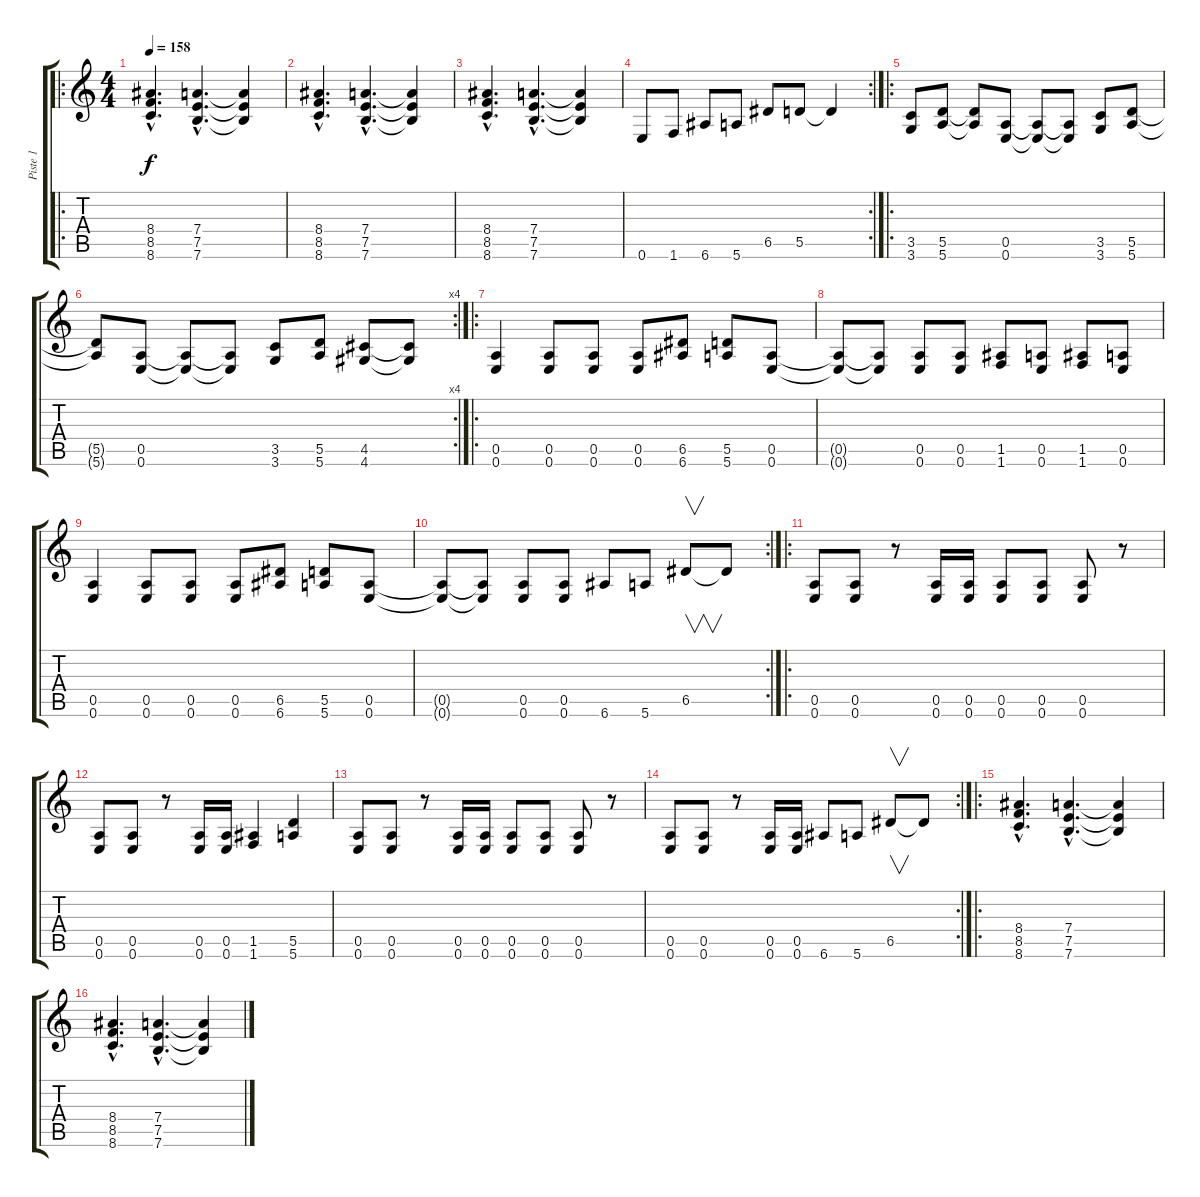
\track ("Piste 1" "Piste 1") {instrument distortionguitar}
\staff {score tabs}
\tuning (E4 B3 G3 D3 A2 E2) {hide}
\ro
\ts (4 4)
\tempo 158
\clef g2
\ks c
(8.4{hac} 8.5{hac} 8.6{hac}).4{d dy f} (7.4{hac} 7.5{hac} 7.6{hac}).4{d} (7.4{t} 7.5{t} 7.6{t}).4 |
(8.4{hac} 8.5{hac} 8.6{hac}).4{d} (7.4{hac} 7.5{hac} 7.6{hac}).4{d} (7.4{t} 7.5{t} 7.6{t}).4 |
(8.4{hac} 8.5{hac} 8.6{hac}).4{d} (7.4{hac} 7.5{hac} 7.6{hac}).4{d} (7.4{t} 7.5{t} 7.6{t}).4 |
\rc 2
0.6.8 1.6.8 6.6.8 5.6.8 6.5.8 5.5.8 5.5{t}.4 |
\ro
(3.5 3.6).8 (5.5 5.6).8 (5.5{t} 5.6{t}).8 (0.5 0.6).8 (0.5{t} 0.6{t}).8 (0.5{t} 0.6{t}).8 (3.5 3.6).8 (5.5 5.6).8 |
\rc 4
(5.5{t} 5.6{t}).8 (0.5 0.6).8 (0.5{t} 0.6{t}).8 (0.5{t} 0.6{t}).8 (3.5 3.6).8 (5.5 5.6).8 (4.5 4.6).8 (4.5{t} 4.6{t}).8 |
\ro
(0.5 0.6).4 (0.5 0.6).8 (0.5 0.6).8 (0.5 0.6).8 (6.5 6.6).8 (5.5 5.6).8 (0.5 0.6).8 |
(0.5{t} 0.6{t}).8 (0.5{t} 0.6{t}).8 (0.5 0.6).8 (0.5 0.6).8 (1.5 1.6).8 (0.5 0.6).8 (1.5 1.6).8 (0.5 0.6).8 |
(0.5 0.6).4 (0.5 0.6).8 (0.5 0.6).8 (0.5 0.6).8 (6.5 6.6).8 (5.5 5.6).8 (0.5 0.6).8 |
\rc 2
(0.5{t} 0.6{t}).8 (0.5{t} 0.6{t}).8 (0.5 0.6).8 (0.5 0.6).8 6.6.8 5.6.8 6.5.8{v} 6.5{t}.8 |
\ro
(0.5 0.6).8 (0.5 0.6).8 r.8 (0.5 0.6).16 (0.5 0.6).16 (0.5 0.6).8 (0.5 0.6).8 (0.5 0.6).8 r.8 |
(0.5 0.6).8 (0.5 0.6).8 r.8 (0.5 0.6).16 (0.5 0.6).16 (1.5 1.6).4 (5.5 5.6).4 |
(0.5 0.6).8 (0.5 0.6).8 r.8 (0.5 0.6).16 (0.5 0.6).16 (0.5 0.6).8 (0.5 0.6).8 (0.5 0.6).8 r.8 |
\rc 2
(0.5 0.6).8 (0.5 0.6).8 r.8 (0.5 0.6).16 (0.5 0.6).16 6.6.8 5.6.8 6.5.8{v} 6.5{t}.8 |
\ro
(8.4{hac} 8.5{hac} 8.6{hac}).4{d} (7.4{hac} 7.5{hac} 7.6{hac}).4{d} (7.4{t} 7.5{t} 7.6{t}).4 |
(8.4{hac} 8.5{hac} 8.6{hac}).4{d} (7.4{hac} 7.5{hac} 7.6{hac}).4{d} (7.4{t} 7.5{t} 7.6{t}).4
